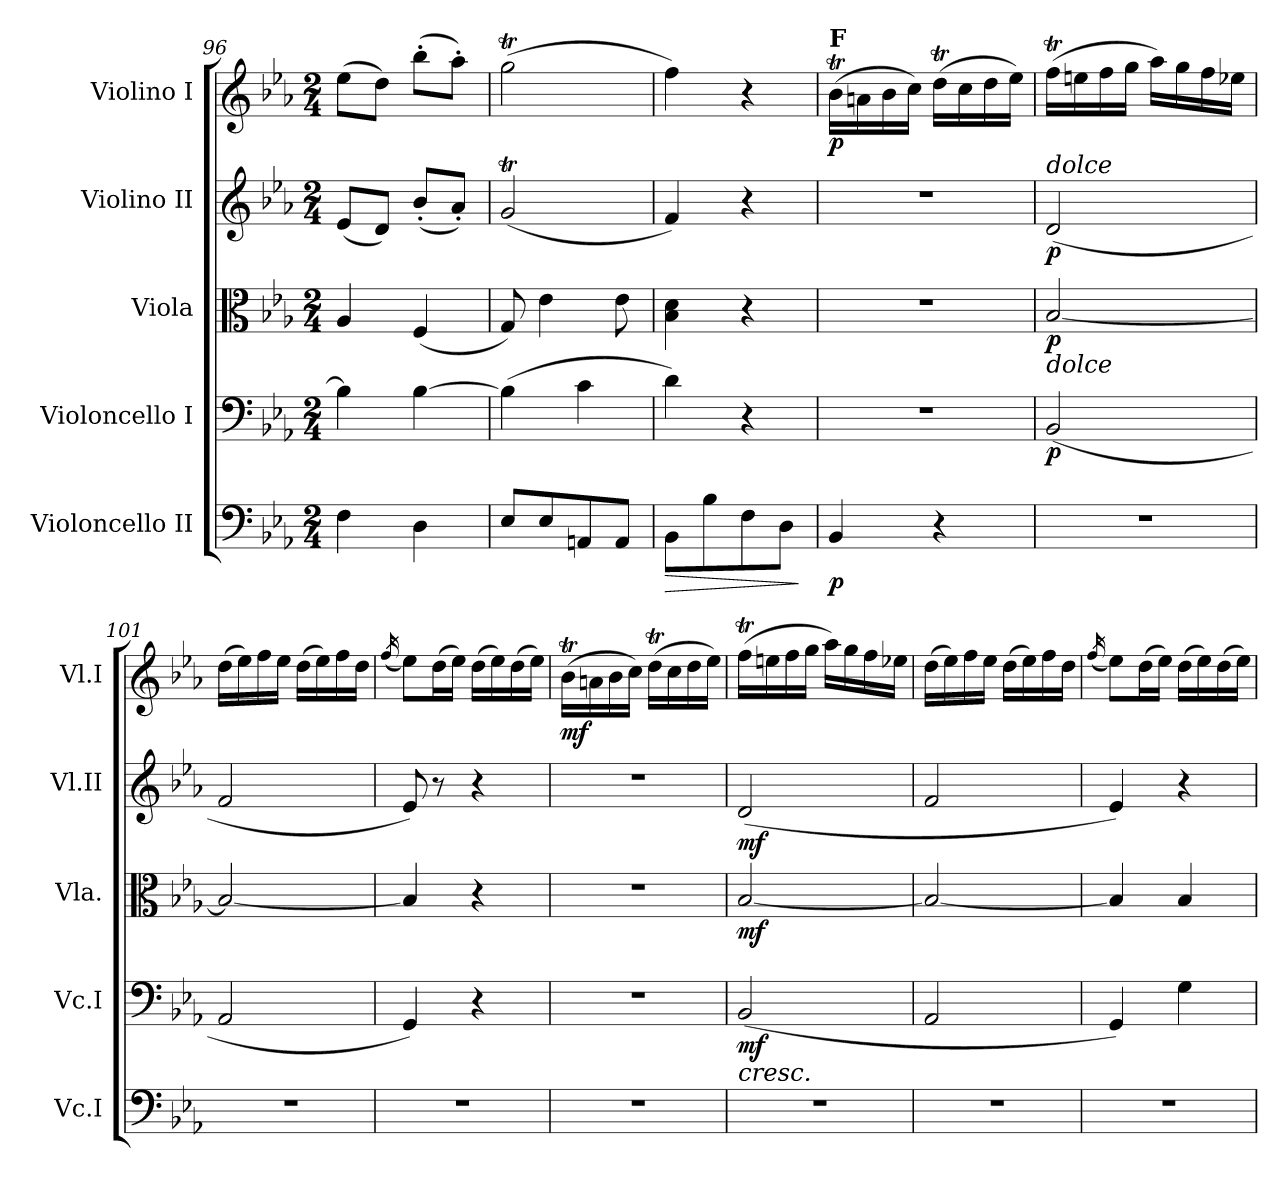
**kern	**dynam	**kern	**dynam	**kern	**dynam	**kern	**dynam	**kern	**dynam
*part5	*part5	*part4	*part4	*part3	*part3	*part2	*part2	*part1	*part1
*staff5	*staff5	*staff4	*staff4	*staff3	*staff3	*staff2	*staff2	*staff1	*staff1
*I"Violoncello II	*	*I"Violoncello I	*	*I"Viola	*	*I"Violino II	*	*I"Violino I	*
*I'Vc.I	*	*I'Vc.I	*	*I'Vla.	*	*I'Vl.II	*	*I'Vl.I	*
*clefF4	*	*clefF4	*	*clefC3	*	*clefG2	*	*clefG2	*
*k[b-e-a-]	*	*k[b-e-a-]	*	*k[b-e-a-]	*	*k[b-e-a-]	*	*k[b-e-a-]	*
*M2/4	*	*M2/4	*	*M2/4	*	*M2/4	*	*M2/4	*
=96	=96	=96	=96	=96	=96	=96	=96	=96	=96
4F\	.	4B-\]	.	4A-/	.	(<8e-/L	.	(>8ee-\L	.
.	.	.	.	.	.	8d/J)	.	8dd\J)	.
4D\	.	[4B-\	.	(<4F/	.	(<8b-'/L	.	(>8bb-'\L	.
.	.	.	.	.	.	8a-'/J)	.	8aa-'\J)	.
=97	=97	=97	=97	=97	=97	=97	=97	=97	=97
8E-/L	.	(>4B-\]	.	8G/)	.	(<2gt/	.	(>2ggt\	.
8E-/	.	.	.	4e-\	.	.	.	.	.
8AAn/	.	4c\	.	.	.	.	.	.	.
8AA/J	.	.	.	8e-\	.	.	.	.	.
=98	=98	=98	=98	=98	=98	=98	=98	=98	=98
!	!LO:HP:b	!	!	!	!	!	!	!	!
8BB-\L	>	4d\)	.	4B-\ 4d\	.	4f/)	.	4ff\)	.
8B-\	.	.	.	.	.	.	.	.	.
8F\	.	4r	.	4r	.	4r	.	4r	.
8D\J	.	.	.	.	.	.	.	.	.
.	]	.	.	.	.	.	.	.	.
=99	=99	=99	=99	=99	=99	=99	=99	=99	=99
!	!	!	!	!	!	!	!	!LO:TX:a:B:t=F	!
!	!LO:DY:b	!	!	!	!	!	!	!	!LO:DY:b
4BB-/	p	2r	.	2r	.	2r	.	(>16b-T\LL	p
.	.	.	.	.	.	.	.	16an\	.
.	.	.	.	.	.	.	.	16b-\	.
.	.	.	.	.	.	.	.	16cc\JJ)	.
4r	.	.	.	.	.	.	.	(>16ddt\LL	.
.	.	.	.	.	.	.	.	16cc\	.
.	.	.	.	.	.	.	.	16dd\	.
.	.	.	.	.	.	.	.	16ee-\JJ)	.
!!LO:PB:g=z
=100	=100	=100	=100	=100	=100	=100	=100	=100	=100
!	!	!	!	!	!	!LO:TX:a:i:t=dolce	!	!	!
!	!	!	!	!LO:TX:b:i:t=dolce	!	!	!	!	!
!	!	!	!LO:DY:b	!	!LO:DY:b	!	!LO:DY:b	!	!
2r	.	(<2BB-/	p	[2B-/	p	(<2d/	p	(>16ffT\LL	.
.	.	.	.	.	.	.	.	16een\	.
.	.	.	.	.	.	.	.	16ff\	.
.	.	.	.	.	.	.	.	16gg\JJ	.
.	.	.	.	.	.	.	.	16aa-\LL)	.
.	.	.	.	.	.	.	.	16gg\	.
.	.	.	.	.	.	.	.	16ff\	.
.	.	.	.	.	.	.	.	16ee-X\JJ	.
=101	=101	=101	=101	=101	=101	=101	=101	=101	=101
2r	.	2AA-/	.	2B-/_	.	2f/	.	(>16dd\LL	.
.	.	.	.	.	.	.	.	16ee-\)	.
.	.	.	.	.	.	.	.	16ff\	.
.	.	.	.	.	.	.	.	16ee-\JJ	.
.	.	.	.	.	.	.	.	(>16dd\LL	.
.	.	.	.	.	.	.	.	16ee-\)	.
.	.	.	.	.	.	.	.	16ff\	.
.	.	.	.	.	.	.	.	16dd\JJ	.
=102	=102	=102	=102	=102	=102	=102	=102	=102	=102
.	.	.	.	.	.	.	.	(<16qff/	.
2r	.	4GG/)	.	4B-/]	.	8e-/)	.	8ee-\L)	.
.	.	.	.	.	.	8r	.	(>16dd\L	.
.	.	.	.	.	.	.	.	16ee-\JJ)	.
.	.	4r	.	4r	.	4r	.	(>16dd\LL	.
.	.	.	.	.	.	.	.	16ee-\)	.
.	.	.	.	.	.	.	.	(>16dd\	.
.	.	.	.	.	.	.	.	16ee-\JJ)	.
=103	=103	=103	=103	=103	=103	=103	=103	=103	=103
!	!	!	!	!	!	!	!	!	!LO:DY:b
2r	.	2r	.	2r	.	2r	.	(>16b-T\LL	mf
.	.	.	.	.	.	.	.	16an\	.
.	.	.	.	.	.	.	.	16b-\	.
.	.	.	.	.	.	.	.	16cc\JJ)	.
.	.	.	.	.	.	.	.	(>16ddt\LL	.
.	.	.	.	.	.	.	.	16cc\	.
.	.	.	.	.	.	.	.	16dd\	.
.	.	.	.	.	.	.	.	16ee-\JJ)	.
=104	=104	=104	=104	=104	=104	=104	=104	=104	=104
!	!	!LO:TX:b:i:t=cresc.	!	!	!	!	!	!	!
!	!	!	!LO:DY:b	!	!LO:DY:b	!	!LO:DY:b	!	!
2r	.	(<2BB-/	mf	[2B-/	mf	(<2d/	mf	(>16ffT\LL	.
.	.	.	.	.	.	.	.	16een\	.
.	.	.	.	.	.	.	.	16ff\	.
.	.	.	.	.	.	.	.	16gg\JJ	.
.	.	.	.	.	.	.	.	16aa-\LL)	.
.	.	.	.	.	.	.	.	16gg\	.
.	.	.	.	.	.	.	.	16ff\	.
.	.	.	.	.	.	.	.	16ee-X\JJ	.
!!LO:LB:g=z
=105	=105	=105	=105	=105	=105	=105	=105	=105	=105
2r	.	2AA-/	.	2B-/_	.	2f/	.	(>16dd\LL	.
.	.	.	.	.	.	.	.	16ee-\)	.
.	.	.	.	.	.	.	.	16ff\	.
.	.	.	.	.	.	.	.	16ee-\JJ	.
.	.	.	.	.	.	.	.	(>16dd\LL	.
.	.	.	.	.	.	.	.	16ee-\)	.
.	.	.	.	.	.	.	.	16ff\	.
.	.	.	.	.	.	.	.	16dd\JJ	.
=106	=106	=106	=106	=106	=106	=106	=106	=106	=106
.	.	.	.	.	.	.	.	(<16qff/	.
2r	.	4GG/)	.	4B-/]	.	4e-/)	.	8ee-\L)	.
.	.	.	.	.	.	.	.	(>16dd\L	.
.	.	.	.	.	.	.	.	16ee-\JJ)	.
.	.	4G\	.	4B-/	.	4r	.	(>16dd\LL	.
.	.	.	.	.	.	.	.	16ee-\)	.
.	.	.	.	.	.	.	.	(>16dd\	.
.	.	.	.	.	.	.	.	16ee-\JJ)	.
=	=	=	=	=	=	=	=	=	=
*-	*-	*-	*-	*-	*-	*-	*-	*-	*-
